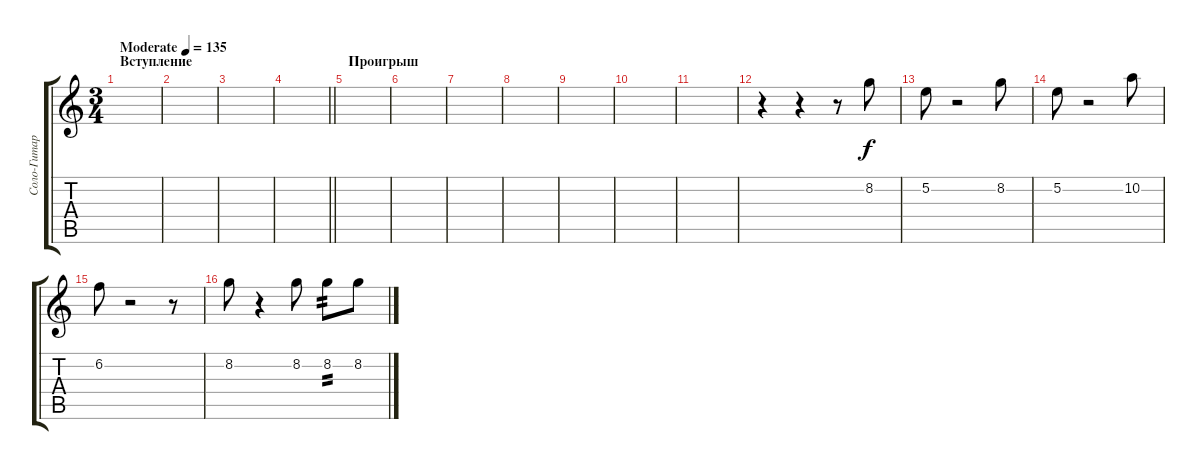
\track ("Соло-Гитара 2" "Соло-Гитар") {instrument electricguitarjazz}
\staff {score tabs}
\tuning (E4 B3 G3 D3 A2 E2) {hide}
\ts (3 4)
\section ("" "Вступление")
\tempo (135 "Moderate")
\clef g2
\ks c
|
|
|
\barLineRight lightlight
|
\section ("" "Проигрыш")
|
|
|
|
|
|
|
r.4 r.4 r.8 8.2.8 |
5.2.8 r.2 8.2.8 |
5.2.8 r.2 10.2.8 |
6.2.8 r.2 r.8 |
8.2.8 r.4 8.2.8 8.2.8{tp 2} 8.2.8
